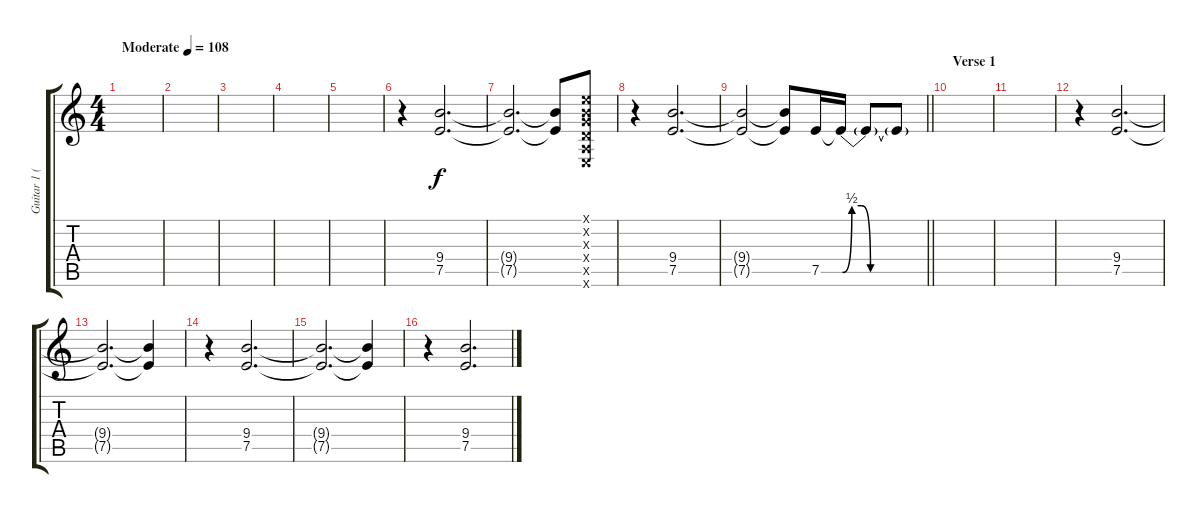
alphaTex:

\track ("Guitar 1 (Josh Klinghoffer)" "Guitar 1 (") {instrument overdrivenguitar}
\staff {score tabs}
\tuning (E4 B3 G3 D3 A2 E2) {hide}
\ts (4 4)
\tempo (108 "Moderate")
\clef g2
\ks c
|
|
|
|
|
r.4 (9.4 7.5).2{d} |
(9.4{t} 7.5{t}).2{d} (9.4{t} 7.5{t}).8 (0.1{x} 0.2{x} 0.3{x} 0.4{x} 0.5{x} 0.6{x}).8 |
r.4 (9.4 7.5).2{d} |
\barLineRight lightlight
(9.4{t} 7.5{t}).2 (9.4{t} 7.5{t}).8 7.5.16 7.5{be (custom 0 0 10 2 20 2 30 0 60 0) t}.16 7.5{t}.8 7.5{be (hold 0 0 60 0) t}.8 |
\section ("" "Verse 1")
|
|
r.4 (9.4 7.5).2{d} |
(9.4{t} 7.5{t}).2{d} (9.4{t} 7.5{t}).4 |
r.4 (9.4 7.5).2{d} |
(9.4{t} 7.5{t}).2{d} (9.4{t} 7.5{t}).4 |
r.4 (9.4 7.5).2{d}
